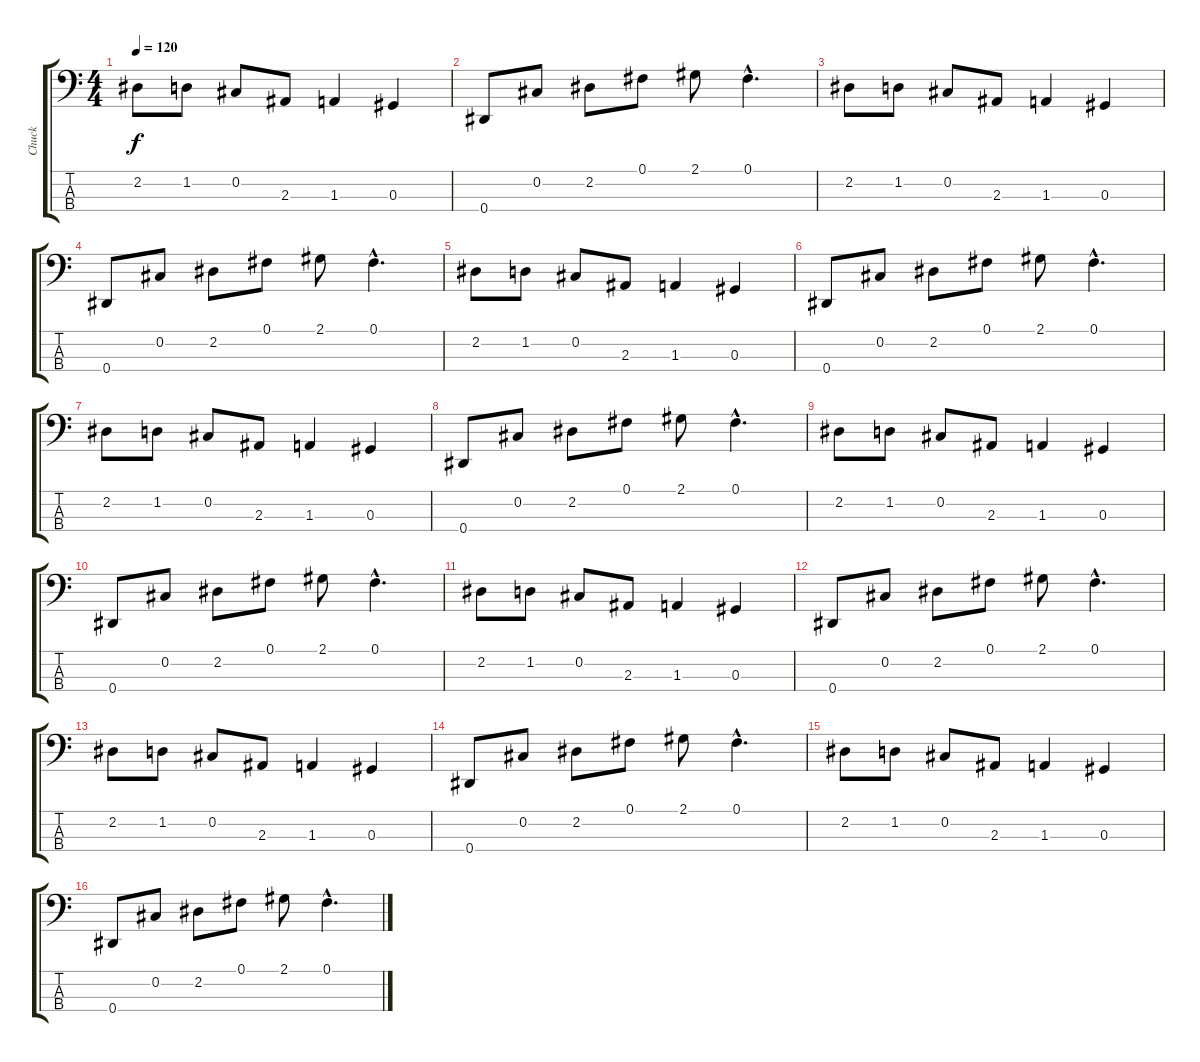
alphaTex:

\track ("Chuck" "Chuck") {instrument electricbasspick}
\staff {score tabs}
\tuning (Gb2 Db2 Ab1 Eb1) {hide}
\ts (4 4)
\tempo 120
\clef f4
\ks c
2.2.8{dy f} 1.2.8 0.2.8 2.3.8 1.3.4 0.3.4 |
0.4.8 0.2.8 2.2.8 0.1.8 2.1.8 0.1{hac}.4{d} |
2.2.8 1.2.8 0.2.8 2.3.8 1.3.4 0.3.4 |
0.4.8 0.2.8 2.2.8 0.1.8 2.1.8 0.1{hac}.4{d} |
2.2.8 1.2.8 0.2.8 2.3.8 1.3.4 0.3.4 |
0.4.8 0.2.8 2.2.8 0.1.8 2.1.8 0.1{hac}.4{d} |
2.2.8 1.2.8 0.2.8 2.3.8 1.3.4 0.3.4 |
0.4.8 0.2.8 2.2.8 0.1.8 2.1.8 0.1{hac}.4{d} |
2.2.8 1.2.8 0.2.8 2.3.8 1.3.4 0.3.4 |
0.4.8 0.2.8 2.2.8 0.1.8 2.1.8 0.1{hac}.4{d} |
2.2.8 1.2.8 0.2.8 2.3.8 1.3.4 0.3.4 |
0.4.8 0.2.8 2.2.8 0.1.8 2.1.8 0.1{hac}.4{d} |
2.2.8 1.2.8 0.2.8 2.3.8 1.3.4 0.3.4 |
0.4.8 0.2.8 2.2.8 0.1.8 2.1.8 0.1{hac}.4{d} |
2.2.8 1.2.8 0.2.8 2.3.8 1.3.4 0.3.4 |
0.4.8 0.2.8 2.2.8 0.1.8 2.1.8 0.1{hac}.4{d}
